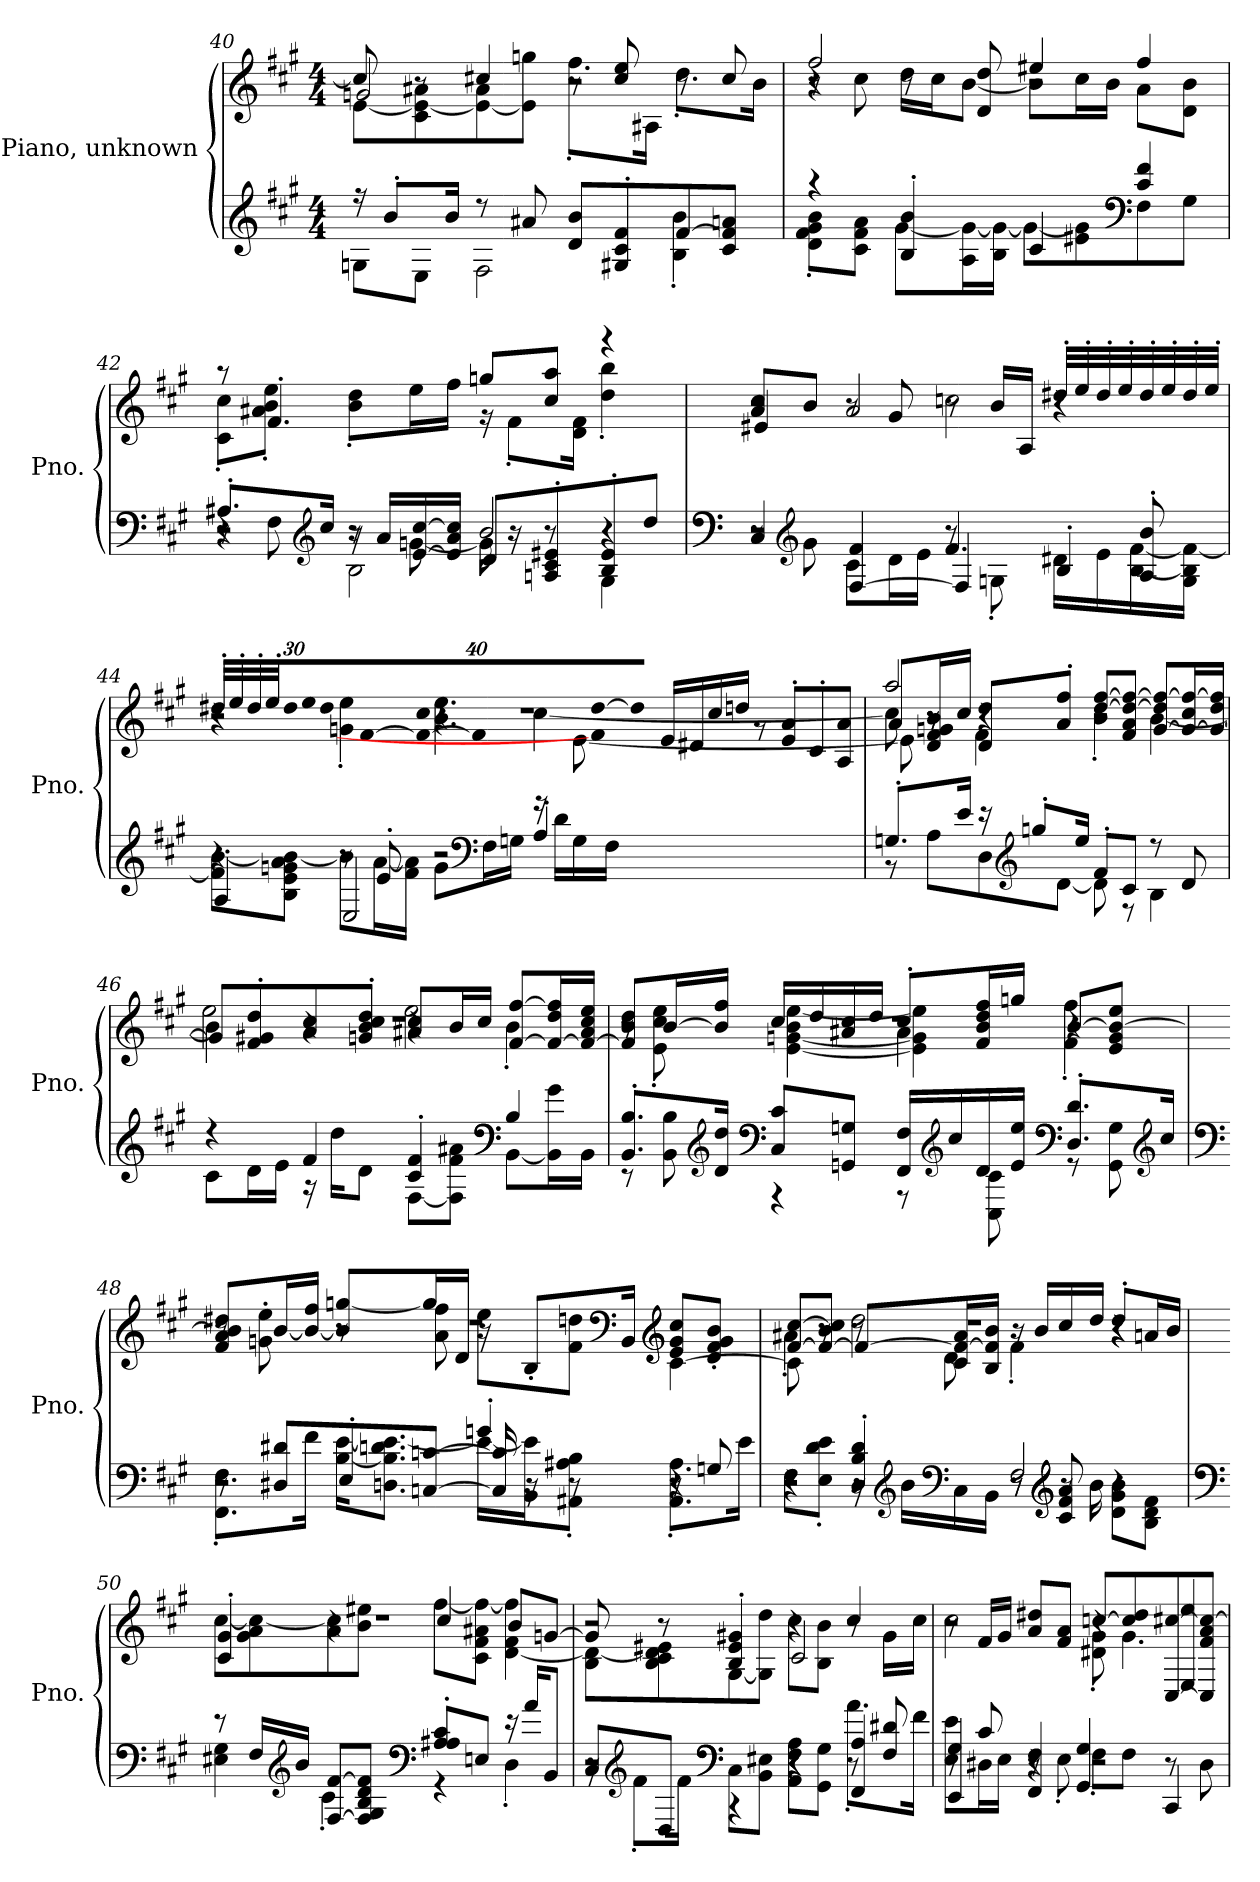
**kern	**kern
*part1	*part1
*staff2	*staff1
*I"Piano, unknown	*
*I'Pno.	*
*clefG2	*clefG2
*k[f#c#g#]	*k[f#c#g#]
*M4/4	*M4/4
=40	=40
*^	*^
*	*	*	*^
16r	8Gn\L	8cc/]	[8e\L	2gn/
8b'/L	.	.	.	.
.	8E\J	8r	8c#\ 8e\_ 8a#X\	.
16b/Jk	.	.	.	.
8r	2F#\	4cc#X/	8e\_ 8a#\	.
8a#X/	.	.	8e\] 8ggn\J	.
8d/ 8b/L	.	8r	8.ff#'\L	2r
8G#X/' 8c#/' 8f#/'	.	8cc#/ 8ee/	.	.
.	.	.	16A#X\Jk	.
[8f#/	4B\' 4b\'	8r	8.dd'\L	.
8c#/ 8f#/] 8an/J	.	8cc#/	.	.
.	.	.	16b\Jk	.
!!LO:LB:g=z	!!	!!
=41	=41	=41	=41	=41
4r	8d\' 8f#\' 8g#\' 8b\'L	2ff#/	8r	4r
.	8c#\ 8f#\ 8a\J	.	8cc#\	.
4B/' 4b/'	[8g#\L	.	16dd\LL	8r
.	.	.	16cc#\J	.
.	16A\ 16g#\_L	.	[8b\J	8d/ 8dd/
.	16B\ 16g#\_JJ	.	.	.
4c#/	8g#\L_	4ee#X/	8b\L]	2r
.	8e#X\ 8g#\]	.	16cc#\L	.
.	.	.	16b\JJ	.
*clefF4	*	*	*	*
4c#/ 4f#/	8F#\	4ff#/	8a\L	.
.	8G#\J	.	8d\ 8b\J	.
*	*	*	*v	*v
=42	=42	=42	=42
*^	*^	*	*
2r	4r	8.A#X'/L	8r	8r	8c#\' 8cc#\'L
.	.	.	8F#\	4.f#'/	8a#X\' 8b\' 8ee\'J
*clefG2	*	*	*	*	*
.	.	16cc#/Jk	.	.	.
.	8r	16r	2B\	.	8b\' 8dd\'L
.	.	16a/LL	.	.	.
.	[8gn\	[16e/ [16cc#/	.	.	16ee\L
.	.	16e/] 16a/ 16cc#/]JJ	.	.	16ff#\JJ
2b/	16g\]	8d/L	.	8ggn/L	16r
.	16r	.	.	.	8f#'\L
.	8r	8An/' 8c#/' 8e#X/'	.	8cc#/ 8aa/J	.
.	.	.	.	.	16d\ 16f#\Jk
.	4r	8B/' 8e#/'	4G#\	4r	4dd\' 4bb\'
.	.	8dd/J	.	.	.
*v	*v	*v	*v	*	*
*	*v	*v
!!LO:LB:g=z
=43	=43
*clefF4	*
*^	*^
*	*^	*	*^
2r	8r	4C#/	8a/ 8cc#/L	2r	4e#X/
*clefG2	*	*	*	*	*
.	8g#\	.	8b/J	.	.
.	8c#\L	[4F#/ 4f#/	8r	.	2a/
.	16d\L	.	8g#/	.	.
.	16e\JJ	.	.	.	.
4.f#/	8r	4F#/]	8r	2ccn\	.
.	8Gn'\	.	16b/LL	.	.
.	.	.	16A/JJ	.	.
.	16d#X\LL	4B'/	32dd#X'/LLL	.	4r
.	.	.	32ee'/	.	.
.	16e\	.	32dd#'/	.	.
.	.	.	32ee'/	.	.
8A/' 8b/'	[16B\ [16f#\	.	32dd#'/	.	.
.	.	.	32ee'/	.	.
.	16G\ 16B\] 16f#\_JJ	.	32dd#'/	.	.
.	.	.	32ee'/JJJ	.	.
!!LO:LB:g=z
=44	=44	=44	=44	=44	=44
*	*	*	*	*	*^
4r	8f#\] [8b\L	4A'/	1r	2r	32dd#X'/LLL	4r
.	.	.	.	.	32ee'/	.
.	.	.	.	.	32dd#'/	.
.	.	.	.	.	32ee'/	.
*	*	*	*	*	*Xbrackettup	*
!	!	!	!	!	!LO:N:vis=64	!
.	8B\ 8e\ 8gn\ 8a\ 8b\_J	.	.	.	960%17dd#/K	.
!	!	!	!	!	!LO:N:vis=32	!
.	.	.	.	.	640%23ee/	.
!	!	!	!	!	!LO:N:vis=256	!
.	.	.	.	.	1920%17dd#/LL	.
!	!	!	!	!	!LO:N:vis=256	!
.	.	.	.	.	[1920%17f#/J	.
!	!	!	!	!	!LO:N:vis=64	!
.	.	.	.	.	960%17f#/_ 960%17cc#/	.
!	!	!	!	!	!LO:N:vis=64	!
.	.	.	.	.	960%17f#/_	.
.	.	.	.	.	1920ryy	.
!	!	!	!	!	!LO:N:vis=256	!
.	.	.	.	.	1920%17f#/] [1920%17dd#/L	.
!	!	!	!	!	!LO:N:vis=256	!
.	.	.	.	.	1920%17dd#/JJJJJ]	.
8r	8b\L]	2E/	.	.	16e/LL	4gn\' 4ee\'
.	.	.	.	.	16d#X/	.
8e'/	[16a\L	.	.	.	16cc#/	.
.	16f#\ 16a\]JJ	.	.	.	16ddn/JJ	.
2r	8g\L	.	.	4r	8r	4.b\ 4.ee\
*clefF4	*	*	*	*	*	*
.	16F#\L	.	.	.	8e/' 8a/'L	.
.	16Gn\JJ	.	.	.	.	.
.	16r	4A'/	.	[4cc#\	8c#'/	.
.	16d\LL	.	.	.	.	.
.	16G\	.	.	.	8A/ 8a/J	[8e\
.	16F#\JJ	.	.	.	.	.
*	*v	*v	*	*	*	*
!!LO:LB:g=z	!!	!!	!!
=45	=45	=45	=45	=45	=45
8.Gn'/L	8r	2aa/	8cc#\]	8a/L	8e\]
.	8A\L	.	8r	16d/ 16f#/ 16gn/ 16b/L	8r
16e/Jk	.	.	.	16cc#/JJ	.
16r	8D\	.	4r	8d/ 8dd/L	4f#\
*clefG2	*	*	*	*	*
8ggn'/L	.	.	.	.	.
.	[8d\J	.	.	8a/' 8ff#/'J	.
16ee/Jk	.	.	.	.	.
8f#'/L	8d\]	2r	4b'\	[8dd/ [8ff#/L	2r
8c#/J	8r	.	.	8f#/ 8a/ 8dd/_ 8ff#/_J	.
8r	4B\	.	[4b\	[8g/ 8dd/] 8ff#/_L	.
8d/	.	.	.	16g/_ 16cc#/ 16ff#/_L	.
.	.	.	.	16g/_ 16dd/ 16ff#/]JJ	.
=46	=46	=46	=46	=46	=46
4r	8c#\L	1r	4b\]	8g/L]	2ee\
.	16d\L	.	.	8f#/' 8g#X/' 8dd/'	.
.	16e\JJ	.	.	.	.
4f#/	16r	.	4r	8a/ 8cc#/	.
.	16dd\KL	.	.	.	.
.	8d\J	.	.	8gn/' 8b/' 8cc#/' 8dd/'J	.
4c#/' 4f#/'	[8F#\L	.	4r	8a#X/ 8cc#/L	2ee\
.	8F#\] 8f#\ 8a#X\J	.	.	16b/L	.
.	.	.	.	16cc#/JJ	.
*clefF4	*	*	*	*	*
4B/	[8BB\L	.	4b'\	[8f#/ [8ff#/L	.
.	16BB\] 16g#\L	.	.	16f#/_ 16dd/ 16ff#/]L	.
.	16BB\JJ	.	.	16f#/_ 16a#/ 16cc#/ 16ee/JJ	.
!!LO:PB:g=z	!!	!!	!!
=47	=47	=47	=47	=47	=47
8.BB/' 8.B/'L	8r	1r	2r	8f#/] 8b/ 8dd/L	8r
.	8BB\ 8B\	.	.	[16b/L	8e\' 8cc#\' 8ee\'
*clefG2	*	*	*	*	*
16d/ 16dd/Jk	.	.	.	16b/] 16ff#/JJ	.
*clefF4	*	*	*	*	*
8C#/ 8c#/L	4r	.	.	16cc#/LL	[4e\ [4gn\ 4b\ [4ee\
.	.	.	.	16dd/	.
8GGn/ 8Gn/J	.	.	.	16a#X/ 16cc#/	.
.	.	.	.	16dd/JJ	.
16FF#/ 16F#/LL	8r	.	4a#\	8cc#'/L	4e\] 4g\] 4ee\]
*clefG2	*	*	*	*	*
16cc#/	.	.	.	.	.
16d/	8C#\ 8c#\	.	.	16f#/ 16b/ 16dd/ 16ff#/L	.
16e/ 16ee/JJ	.	.	.	16ggn/JJ	.
*clefF4	*	*	*	*	*
8.D/' 8.d/'L	8r	.	4r	[8b/L	4f#\' 4ff#\'
.	8GG\ 8G\	.	.	8e/ 8g/ 8b/_ 8ee/J	.
*clefG2	*	*	*	*	*
16cc#/Jk	.	.	.	.	.
*v	*v	*	*	*	*
*	*v	*v	*v	*v
!!LO:LB:g=z
=48	=48
*clefF4	*
*^	*^
*	*^	*	*^
2r	8.FF#\' 8.F#\'L	8r	1r	8f#/ 8a/ 8b/] 8dd#X/L	8r
.	.	8D#X/ 8d#X/L	.	[16b/L	8gn\' 8ee\'
.	16f#\Jk	.	.	16b/_ 16ff#/JJ	.
.	[16B\ [16e\KL	8E'/	.	8b/] [8ggn/L	8r
.	8.Dn\ 8.B\] 8.dn\ 8.e\_J	.	.	.	.
.	.	[8Cn/ [8cn/J	.	16gg/L]	8a\ 8ff#\
.	.	.	.	16d/JJ	.
4gn'/	16e\LL_	16C/] 16c/]	.	16r	8ee\L
.	16BB\ 16e\]J	16r	.	8B'/L	.
.	8AA#X\' 8A#X\' 8B\'J	8r	.	.	8f#\ 8ddn\J
*	*	*	*clefF4	*	*
.	.	.	.	16BB/Jk	.
*	*	*	*clefG2	*	*
4r	8.AA#\' 8.A#\'L	8r	.	8e/ 8g/ 8cc#/L	[4c#\
.	.	8Gn/	.	8d/' 8f#/' 8g/' 8b/'J	.
.	16e\Jk	.	.	.	.
!!LO:LB:g=z
=49	=49	=49	=49	=49	=49
*	*	*	*	*	*^
2r	8F#\L	4r	1r	4a#X'\	[8f#/ [8cc#/L	8c#\]
.	8E\' 8d\' 8e\'J	.	.	.	8f#/_ 8b/ 8cc#/]J	8r
.	16r	4D/' 4B/' 4d/'	.	2dd\	8f#/L_	8r
*clefG2	*	*	*	*	*	*
.	16b\LL	.	.	.	.	.
*clefF4	*	*	*	*	*	*
.	16C#\	.	.	.	16c#/ 16f#/_ 16a#/L	8d\
.	16BB\JJ	.	.	.	16B/ 16f#/] 16b/JJ	.
8r	8r	2F#/	.	.	16r	4f#'\
.	.	.	.	.	16b/LL	.
*clefG2	*	*	*	*	*	*
8c#/ 8f#/ 8a/	16r	.	.	.	16cc#/	.
.	16b\	.	.	.	16dd/JJ	.
4r	8d\ 8g#\ 8b\L	.	.	4r	8dd'/L	4r
.	8B\ 8d\ 8f#\J	.	.	.	16an/L	.
.	.	.	.	.	16b/JJ	.
*v	*v	*v	*	*	*	*
*	*v	*v	*v	*v
=50	=50
*clefF4	*
*^	*^
*	*	*	*^
8r	4E#X\ 4G#\	1r	[8cc#\L	4c#/' 4g#/'
16F#/LL	.	.	8g#\ 8a\ 8cc#\_	.
*clefG2	*	*	*	*
16b/JJ	.	.	.	.
[8F#/ [8f#/L	4c#'\	.	8a\ 8cc#\]	4r
8F#/] 8G#/ 8B/ 8d/ 8f#/]J	.	.	8b\ 8ee#X\J	.
*clefF4	*	*	*	*
8A/' 8A#X/' 8c#/'L	4r	.	[8ff#\L	4cc#/
8En/J	.	.	8c#\ 8f#\ 8a#X\ 8ff#\_J	.
16r	4D'\	.	[4d\ 4f#\ 4ff#\]	8b/L
16a/KL	.	.	.	.
8BB/J	.	.	.	[8gn/J
!!LO:LB:g=z	!!	!!
=51	=51	=51	=51	=51
*	*^	*	*	*
2r	16r	8C#/L	2r	8B\ 8d\_L	8g/]
*clefG2	*	*	*	*	*
.	8f#'\L	.	.	.	.
.	.	8D/J	.	8B\ 8c#\ 8d\] 8e#X\	8r
.	16f#\Jk	.	.	.	.
*clefF4	*	*	*	*	*
.	8C#\L	4r	.	[8G#\	4B/' 4e#/' 4g#X/'
.	8BB\ 8E#X\J	.	.	8G#\] 8dd\J	.
4r	8AA\ 8F#\ 8A\L	4r	4r	8cc#\L	2c#/
.	8GG#\ 8G#\J	.	.	8B\ 8b\J	.
8r	8.a'\L	4FF#/ 4A/	4cc#/	8r	.
8F#/ 8d#X/	.	.	.	16g#\LL	.
.	16f#\Jk	.	.	16cc#\JJ	.
=52	=52	=52	=52	=52	=52
8r	8E\ 8e\L	4EE/ 4G#/	8r	2cc#\	2r
8c#/	16D#X\L	.	16f#/LL	.	.
.	16E\JJ	.	16g#/JJ	.	.
4r	8r	4FF#/ 4F#/	8a/ 8dd#X/L	.	.
.	8E'\	.	8f#/ 8a/J	.	.
2r	8F#'\L	4GG#/ 4G#/	[8ccn/L	8d#X\' 8g#\'	4r
.	8F#\J	.	8cc/] 8dd#/	4.g#\	.
.	8r	4CC#/	[8C#/ [8cc#X/	.	4E/' 4ee/'
.	8D#\	.	8C#/] 8f#/ 8a/ 8cc#/_J	.	.
*v	*v	*v	*	*	*
*	*v	*v	*v
=	=
*-	*-
